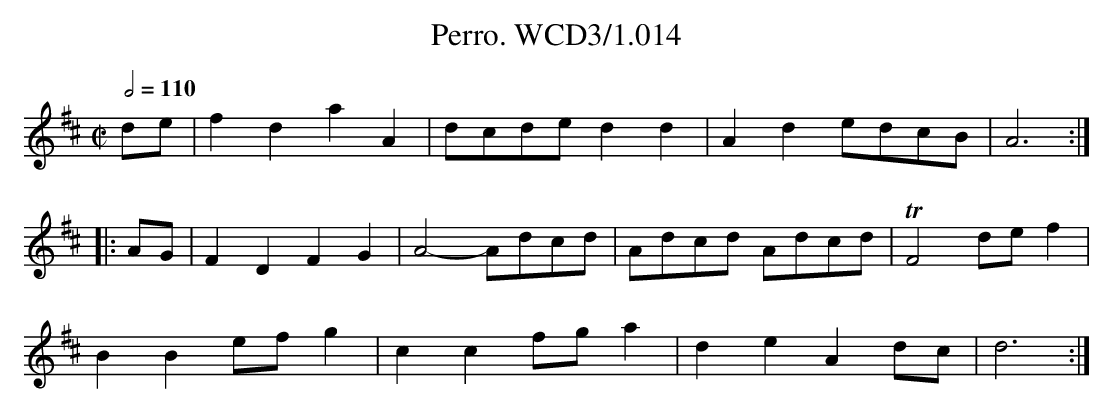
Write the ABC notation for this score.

X:1
T:Perro. WCD3/1.014
M:C|
L:1/8
Q:1/2=110
K:D
de|f2d2a2A2|dcde d2d2|A2d2 edcB|A6:|
|:AG|F2D2F2G2|A4- Adcd|Adcd Adcd|TF4 de f2|
B2B2 ef g2|c2c2 fg a2|d2e2A2 dc| d6:|
